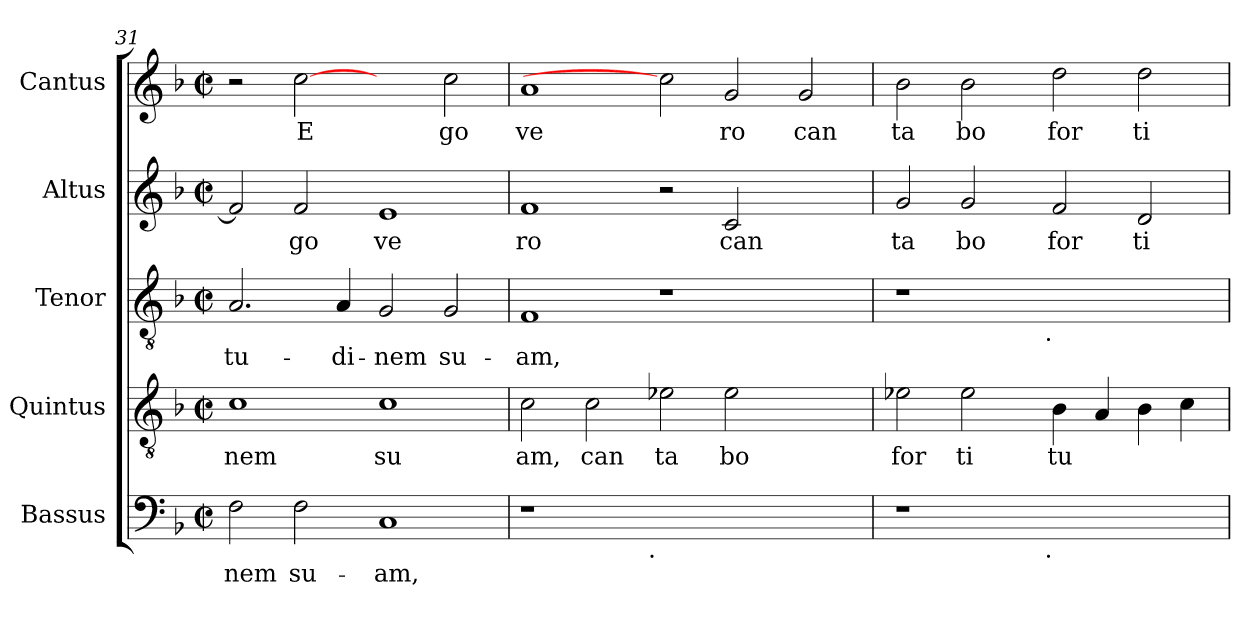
**kern	**text	**kern	**text	**kern	**text	**kern	**text	**kern	**text
*part5	*part5	*part4	*part4	*part3	*part3	*part2	*part2	*part1	*part1
*staff5	*staff5	*staff4	*staff4	*staff3	*staff3	*staff2	*staff2	*staff1	*staff1
*I"Bassus	*	*I"Quintus	*	*I"Tenor	*	*I"Altus	*	*I"Cantus	*
!!LO:PB:g=z
*clefF4	*	*clefGv2	*	*clefGv2	*	*clefG2	*	*clefG2	*
*k[b-]	*	*k[b-]	*	*k[b-]	*	*k[b-]	*	*k[b-]	*
*F:	*	*F:	*	*F:	*	*F:	*	*F:	*
*M2/2	*	*M2/2	*	*M2/2	*	*M2/2	*	*M2/2	*
*met(c|)	*	*met(c|)	*	*met(c|)	*	*met(c|)	*	*met(c|)	*
=31	=31	=31	=31	=31	=31	=31	=31	=31	=31
!	!LO:LY:b:cj	!	!LO:LY:b:cj	!	!LO:LY:b:cj	!	!LO:LY:b:cj	!	!
2F\	nem	1c	nem	2.A/	tu-	2f/]	--	2r	.
!	!LO:LY:b:cj	!	!	!	!	!	!LO:LY:b:cj	!	!LO:LY:b:cj
2F\	su-	.	.	.	.	2f/	-go	[2cc	E
!	!	!	!	!	!LO:LY:b:cj	!	!	!	!
.	.	.	.	4A/	-di-	.	.	.	.
!	!LO:LY:b:cj	!	!LO:LY:b:cj	!	!LO:LY:b:cj	!	!LO:LY:b:cj	!	!
1C	-am,	1c	su	2G/	-nem	1e	ve	2ryy	.
!	!	!	!	!	!LO:LY:b:cj	!	!	!	!LO:LY:b:cj
.	.	.	.	2G/	su-	.	.	2cc\	go
=32	=32	=32	=32	=32	=32	=32	=32	=32	=32
!	!	!	!LO:LY:b:cj	!	!LO:LY:b:cj	!	!LO:LY:b:cj	!	!LO:LY:b:cj
*^	*	*	*	*	*	*	*	*	*
1r	2ryy	.	2c\	am,	1F	-am,	1f	ro	1a	ve
!	!	!	!	!LO:LY:b:cj	!	!	!	!	!	!
.	4...ryy	.	2c\	can	.	.	.	.	.	.
!	!LO:TX:b:t=.	!	!	!	!	!	!	!	!	!
.	1ryy	.	.	.	.	.	.	.	.	.
!	!	!	!	!LO:LY:b:cj	!	!	!	!	!	!
1.ryy	.	.	2e-X\	ta	1r	.	2r	.	2cc]	.
!	!	!	!	!LO:LY:b:cj	!	!	!	!LO:LY:b:cj	!	!LO:LY:b:cj
.	.	.	2e-\	bo	.	.	2c/	can	2g/	ro
.	2ryy	.	.	.	.	.	.	.	.	.
!	!	!	!	!	!	!	!	!	!	!LO:LY:b:cj
.	.	.	2ryy	.	2ryy	.	2ryy	.	2g/	can
.	32ryy	.	.	.	.	.	.	.	.	.
=33	=33	=33	=33	=33	=33	=33	=33	=33	=33	=33
!	!	!	!	!LO:LY:b:cj	!	!	!	!LO:LY:b:cj	!	!LO:LY:b:cj
*	*	*	*	*	*^	*	*	*	*	*
1r	2ryy	.	2e-X\	for	1r	2ryy	.	2g/	ta	2b-\	ta
!	!	!	!	!LO:LY:b:cj	!	!	!	!	!LO:LY:b:cj	!	!LO:LY:b:cj
.	4ryy	.	2e-\	ti	.	4ryy	.	2g/	bo	2b-\	bo
.	8...ryy	.	.	.	.	8...ryy	.	.	.	.	.
!	!	!	!	!	!	!LO:TX:b:t=.	!	!	!	!	!
!	!LO:TX:b:t=.	!	!	!	!	!	!	!	!	!	!
.	1ryy	.	.	.	.	1ryy	.	.	.	.	.
!	!	!	!	!LO:LY:b:cj	!	!	!	!	!LO:LY:b:cj	!	!LO:LY:b:cj
1ryy	.	.	4B-\	tu	1ryy	.	.	2f/	for	2dd\	for
!	!	!	!	!LO:LY:b:cj	!	!	!	!	!	!	!
.	.	.	4A/	.	.	.	.	.	.	.	.
!	!	!	!	!LO:LY:b:cj	!	!	!	!	!LO:LY:b:cj	!	!LO:LY:b:cj
.	.	.	4B-\	.	.	.	.	2d/	ti	2dd\	ti
!	!	!	!	!LO:LY:b:cj	!	!	!	!	!	!	!
.	.	.	4c\	.	.	.	.	.	.	.	.
.	64ryy	.	.	.	.	64ryy	.	.	.	.	.
*v	*v	*	*	*	*v	*v	*	*	*	*	*
=	=	=	=	=	=	=	=	=	=
*-	*-	*-	*-	*-	*-	*-	*-	*-	*-
